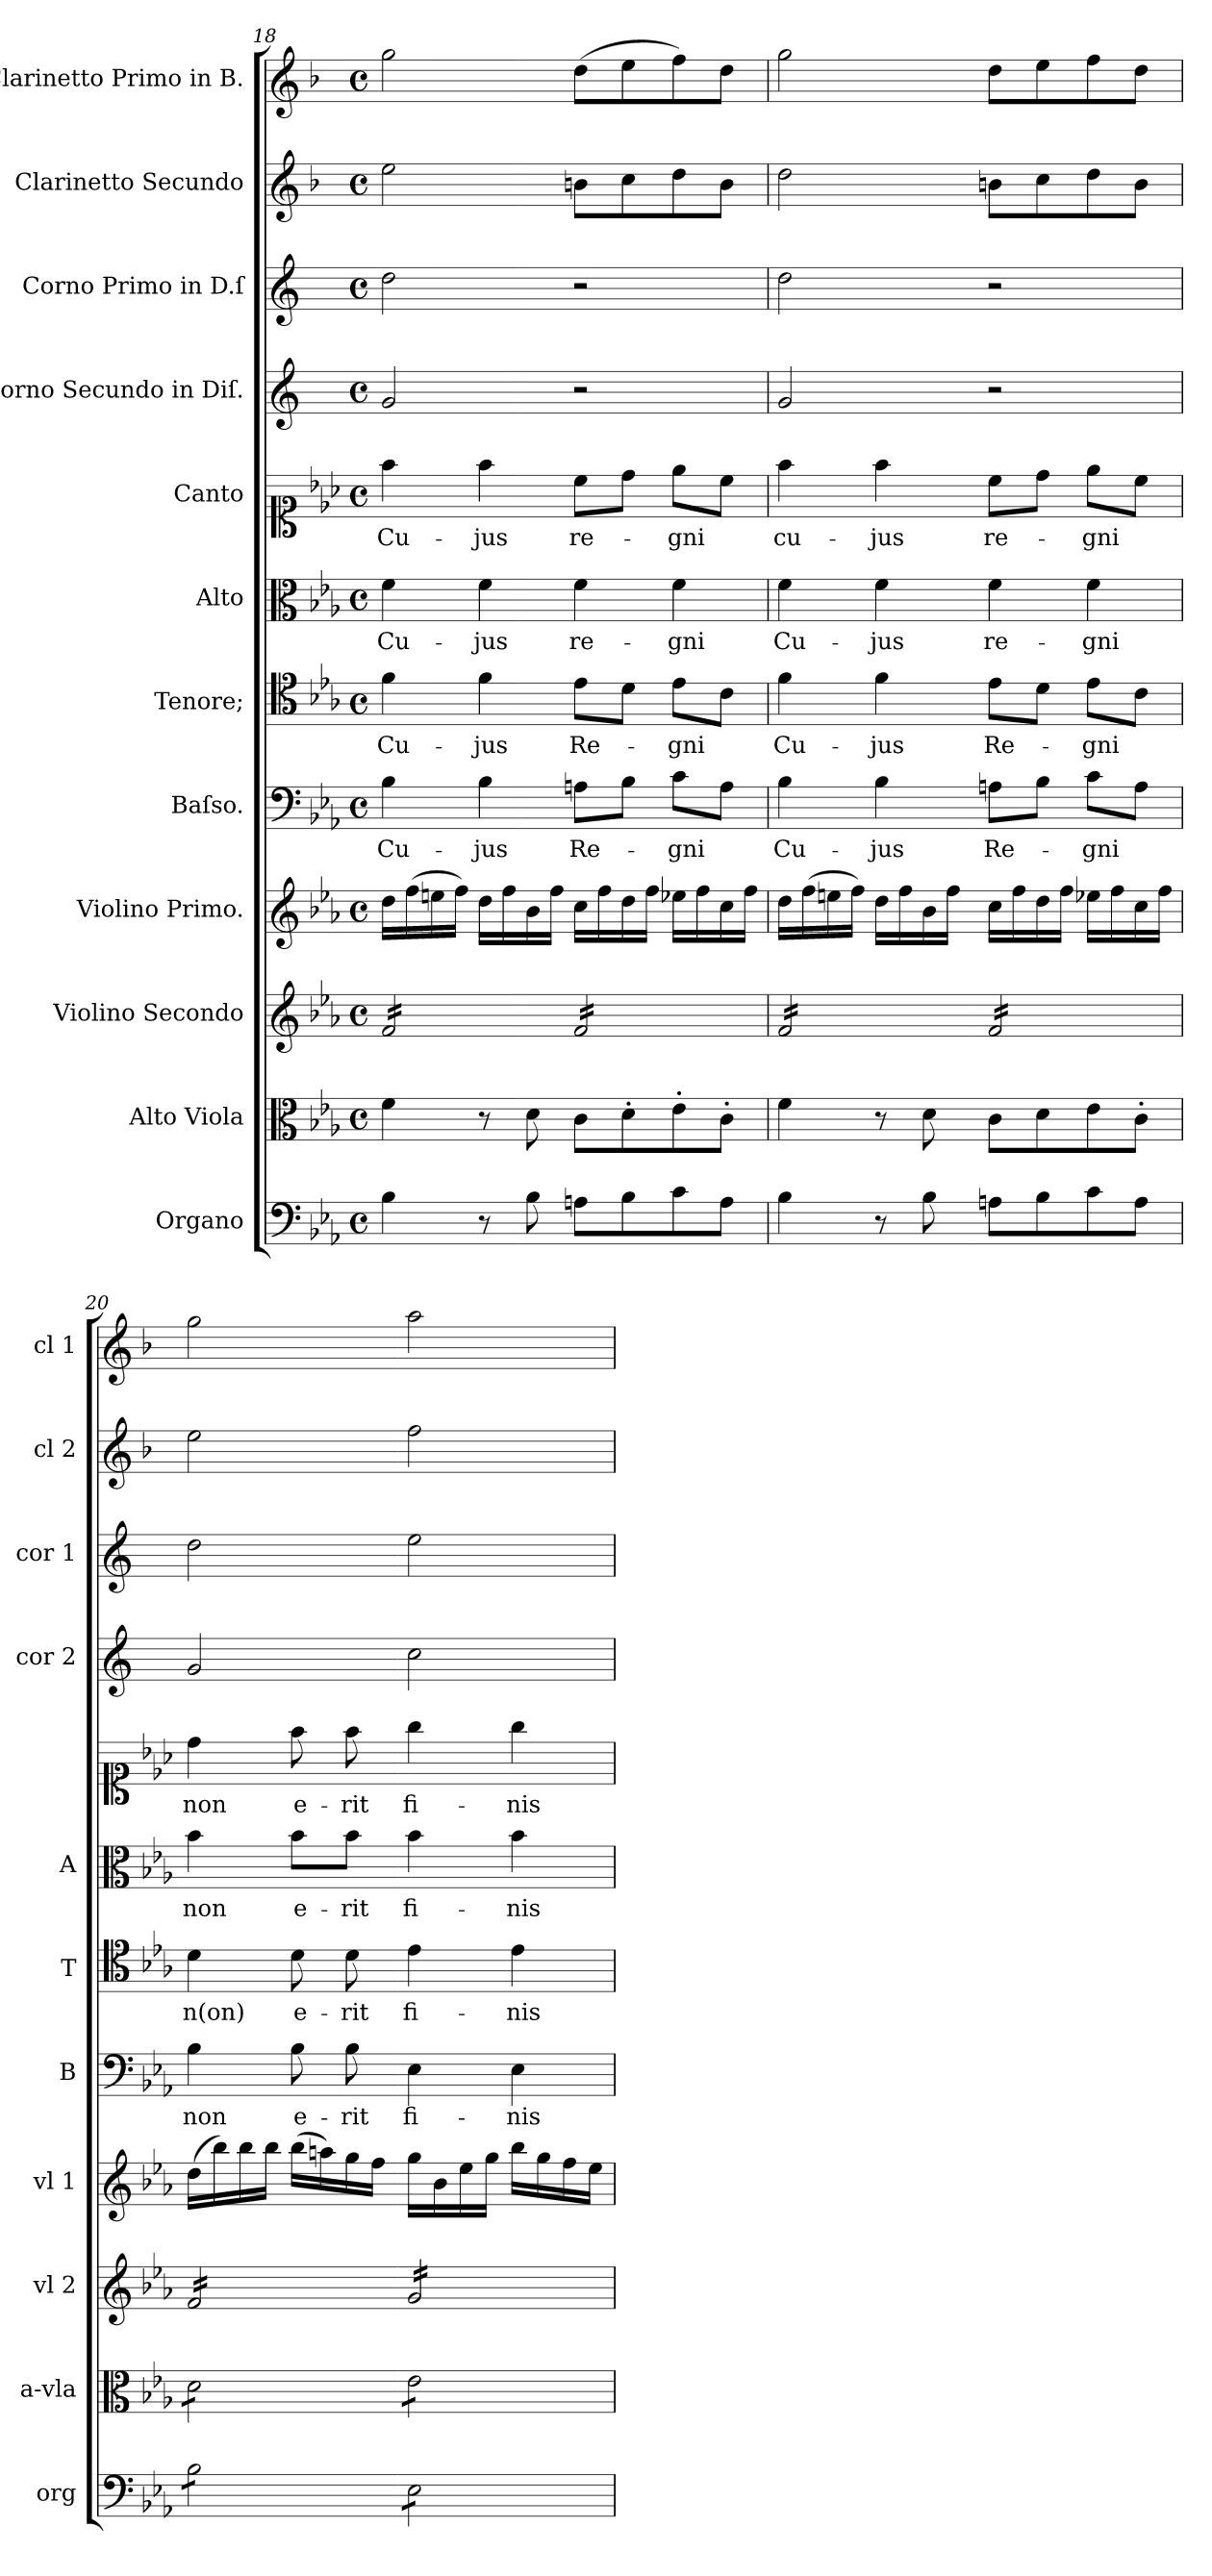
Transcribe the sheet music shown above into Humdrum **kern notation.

**kern	**kern	**kern	**kern	**kern	**text	**kern	**text	**kern	**text	**kern	**text	**kern	**kern	**kern	**kern
*part12	*part11	*part10	*part9	*part8	*part8	*part7	*part7	*part6	*part6	*part5	*part5	*part4	*part3	*part2	*part1
*staff12	*staff11	*staff10	*staff9	*staff8	*staff8	*staff7	*staff7	*staff6	*staff6	*staff5	*staff5	*staff4	*staff3	*staff2	*staff1
*I"Organo	*I"Alto Viola	*I"Violino Secondo	*I"Violino Primo.	*I"Baſso.	*	*I"Tenore;	*	*I"Alto	*	*I"Canto	*	*I"Corno Secundo in Diſ.	*I"Corno Primo in D.ſ	*I"Clarinetto Secundo	*I"Clarinetto Primo in B.
*I'org	*I'a-vla	*I'vl 2	*I'vl 1	*I'B	*	*I'T	*	*I'A	*	*	*	*I'cor 2	*I'cor 1	*I'cl 2	*I'cl 1
*clefF4	*clefC3	*clefG2	*clefG2	*clefF4	*	*clefC4	*	*clefC3	*	*clefC1	*	*clefG2	*clefG2	*clefG2	*clefG2
*	*	*	*	*	*	*	*	*	*	*	*	*ITrd5c9	*ITrd5c9	*ITrd1c2	*ITrd1c2
*k[b-e-a-]	*k[b-e-a-]	*k[b-e-a-]	*k[b-e-a-]	*k[b-e-a-]	*	*k[b-e-a-]	*	*k[b-e-a-]	*	*k[b-e-a-]	*	*k[b-e-a-]	*k[b-e-a-]	*k[b-e-a-]	*k[b-e-a-]
*E-:	*E-:	*E-:	*E-:	*E-:	*	*E-:	*	*E-:	*	*E-:	*	*E-:	*E-:	*E-:	*E-:
*M4/4	*M4/4	*M4/4	*M4/4	*M4/4	*	*M4/4	*	*M4/4	*	*M4/4	*	*M4/4	*M4/4	*M4/4	*M4/4
*met(c)	*met(c)	*met(c)	*met(c)	*met(c)	*	*met(c)	*	*met(c)	*	*met(c)	*	*met(c)	*met(c)	*met(c)	*met(c)
=18	=18	=18	=18	=18	=18	=18	=18	=18	=18	=18	=18	=18	=18	=18	=18
*	*	*tremolo	*	*	*	*	*	*	*	*	*	*	*	*	*
4B-\	4f\	16f/LL	16dd\LL	4B-\	Cu-	4f\	Cu-	4f\	Cu-	4ff\	Cu-	2B-/	2f\	2dd\	2ff\
.	.	16f/	(16ff\	.	.	.	.	.	.	.	.	.	.	.	.
.	.	16f/	16een\	.	.	.	.	.	.	.	.	.	.	.	.
.	.	16f/	16ff\JJ)	.	.	.	.	.	.	.	.	.	.	.	.
8r	8r	16f/	16dd\LL	4B-\	-jus	4f\	-jus	4f\	-jus	4ff\	-jus	.	.	.	.
.	.	16f/	16ff\	.	.	.	.	.	.	.	.	.	.	.	.
8B-\	8d\	16f/	16b-\	.	.	.	.	.	.	.	.	.	.	.	.
.	.	16f/JJ	16ff\JJ	.	.	.	.	.	.	.	.	.	.	.	.
8An\L	8c\L	16f/LL	16cc\LL	8An\L	Re-	8e-\L	Re-	4f\	re-	8cc\L	re-	2r	2r	8an\L	(8cc\L
.	.	16f/	16ff\	.	.	.	.	.	.	.	.	.	.	.	.
8B-\	8d'\	16f/	16dd\	8B-\J	.	8d\J	.	.	.	8dd\J	.	.	.	8b-\	8dd\
.	.	16f/	16ff\JJ	.	.	.	.	.	.	.	.	.	.	.	.
8c\	8e-'\	16f/	16ee-X\LL	8c\L	-gni	8e-\L	-gni	4f\	-gni	8ee-\L	-gni	.	.	8cc\	8ee-\)
.	.	16f/	16ff\	.	.	.	.	.	.	.	.	.	.	.	.
8A\J	8c'\J	16f/	16cc\	8A\J	.	8c\J	.	.	.	8cc\J	.	.	.	8a\J	8cc\J
.	.	16f/JJ	16ff\JJ	.	.	.	.	.	.	.	.	.	.	.	.
=19	=19	=19	=19	=19	=19	=19	=19	=19	=19	=19	=19	=19	=19	=19	=19
!	!	!	!	!	!LO:LY:i	!	!LO:LY:i	!	!LO:LY:i	!	!	!	!	!	!
4B-\	4f\	16f/LL	16dd\LL	4B-\	Cu-	4f\	Cu-	4f\	Cu-	4ff\	cu-	2B-/	2f\	2cc\	2ff\
.	.	16f/	(16ff\	.	.	.	.	.	.	.	.	.	.	.	.
.	.	16f/	16een\	.	.	.	.	.	.	.	.	.	.	.	.
.	.	16f/	16ff\JJ)	.	.	.	.	.	.	.	.	.	.	.	.
!	!	!	!	!	!LO:LY:i	!	!LO:LY:i	!	!LO:LY:i	!	!	!	!	!	!
8r	8r	16f/	16dd\LL	4B-\	-jus	4f\	-jus	4f\	-jus	4ff\	-jus	.	.	.	.
.	.	16f/	16ff\	.	.	.	.	.	.	.	.	.	.	.	.
8B-\	8d\	16f/	16b-\	.	.	.	.	.	.	.	.	.	.	.	.
.	.	16f/JJ	16ff\JJ	.	.	.	.	.	.	.	.	.	.	.	.
=-	=-	=-	=-	=-	=-	=-	=-	=-	=-	=-	=-	=-	=-	=-	=-
!	!	!	!	!	!LO:LY:i	!	!LO:LY:i	!	!LO:LY:i	!	!	!	!	!	!
8An\L	8c\L	16f/LL	16cc\LL	8An\L	Re-	8e-\L	Re-	4f\	re-	8cc\L	re-	2r	2r	8an\L	8cc\L
.	.	16f/	16ff\	.	.	.	.	.	.	.	.	.	.	.	.
8B-\	8d\	16f/	16dd\	8B-\J	.	8d\J	.	.	.	8dd\J	.	.	.	8b-\	8dd\
.	.	16f/	16ff\JJ	.	.	.	.	.	.	.	.	.	.	.	.
!	!	!	!	!	!LO:LY:i	!	!LO:LY:i	!	!LO:LY:i	!	!	!	!	!	!
8c\	8e-\	16f/	16ee-X\LL	8c\L	-gni	8e-\L	-gni	4f\	-gni	8ee-\L	-gni	.	.	8cc\	8ee-\
.	.	16f/	16ff\	.	.	.	.	.	.	.	.	.	.	.	.
8A\J	8c'\J	16f/	16cc\	8A\J	.	8c\J	.	.	.	8cc\J	.	.	.	8a\J	8cc\J
.	.	16f/JJ	16ff\JJ	.	.	.	.	.	.	.	.	.	.	.	.
=20	=20	=20	=20	=20	=20	=20	=20	=20	=20	=20	=20	=20	=20	=20	=20
*tremolo	*	*	*	*	*	*	*	*	*	*	*	*	*	*	*
*	*tremolo	*	*	*	*	*	*	*	*	*	*	*	*	*	*
8B-\L	8d\L	16f/LL	(16dd\LL	4B-\	non	4d\	n(on)	4b-\	non	4dd\	non	2B-/	2f\	2dd\	2ff\
.	.	16f/	16bb-\)	.	.	.	.	.	.	.	.	.	.	.	.
8B-\	8d\	16f/	16bb-\	.	.	.	.	.	.	.	.	.	.	.	.
.	.	16f/	16bb-\JJ	.	.	.	.	.	.	.	.	.	.	.	.
8B-\	8d\	16f/	(16bb-\LL	8B-\	e-	8d\	e-	8b-\L	e-	8ff\	e-	.	.	.	.
.	.	16f/	16aan\)	.	.	.	.	.	.	.	.	.	.	.	.
8B-\J	8d\J	16f/	16gg\	8B-\	-rit	8d\	-rit	8b-\J	-rit	8ff\	-rit	.	.	.	.
.	.	16f/JJ	16ff\JJ	.	.	.	.	.	.	.	.	.	.	.	.
=-	=-	=-	=-	=-	=-	=-	=-	=-	=-	=-	=-	=-	=-	=-	=-
8E-\L	8e-\L	16g/LL	16gg\LL	4E-\	fi-	4e-\	fi-	4b-\	fi-	4gg\	fi-	2e-\	2g\	2ee-\	2gg\
.	.	16g/	16b-\	.	.	.	.	.	.	.	.	.	.	.	.
8E-\	8e-\	16g/	16ee-\	.	.	.	.	.	.	.	.	.	.	.	.
.	.	16g/	16gg\JJ	.	.	.	.	.	.	.	.	.	.	.	.
8E-\	8e-\	16g/	16bb-\LL	4E-\	-nis	4e-\	-nis	4b-\	-nis	4gg\	-nis	.	.	.	.
.	.	16g/	16gg\	.	.	.	.	.	.	.	.	.	.	.	.
8E-\J	8e-\J	16g/	16ff\	.	.	.	.	.	.	.	.	.	.	.	.
*	*Xtremolo	*	*	*	*	*	*	*	*	*	*	*	*	*	*
*Xtremolo	*	*	*	*	*	*	*	*	*	*	*	*	*	*	*
.	.	16g/JJ	16ee-\JJ	.	.	.	.	.	.	.	.	.	.	.	.
*	*	*Xtremolo	*	*	*	*	*	*	*	*	*	*	*	*	*
=	=	=	=	=	=	=	=	=	=	=	=	=	=	=	=
*-	*-	*-	*-	*-	*-	*-	*-	*-	*-	*-	*-	*-	*-	*-	*-
